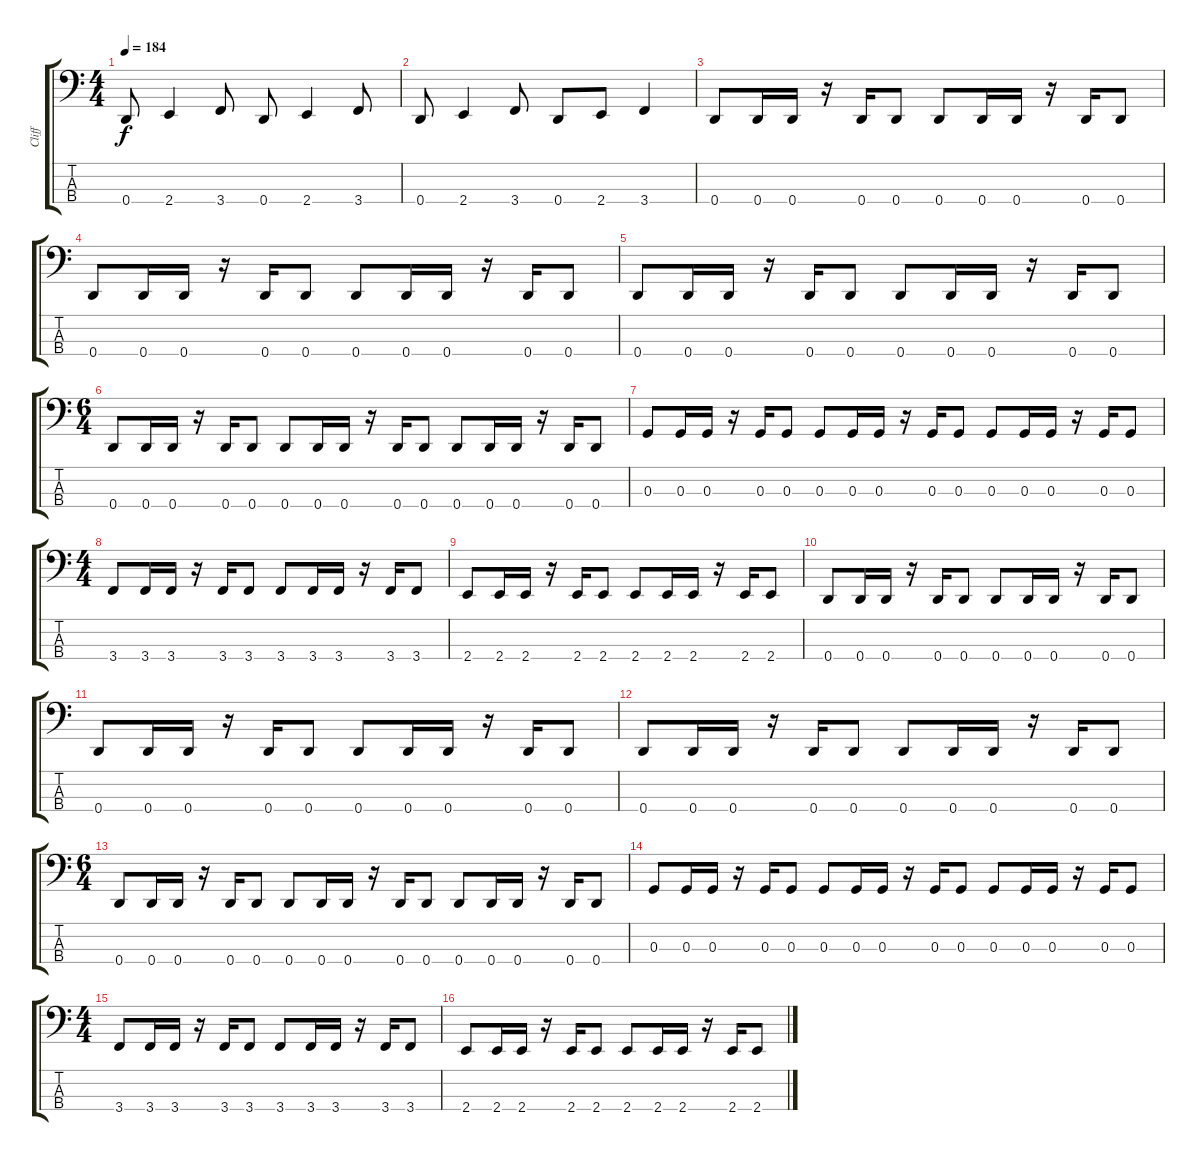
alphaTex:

\track ("Cliff" "Cliff") {instrument electricbassfinger}
\staff {score tabs}
\tuning (F2 C2 G1 D1) {hide}
\ts (4 4)
\tempo 184
\clef f4
\ks c
0.4.8{dy f} 2.4.4 3.4.8 0.4.8 2.4.4 3.4.8 |
0.4.8 2.4.4 3.4.8 0.4.8 2.4.8 3.4.4 |
0.4.8 0.4.16 0.4.16 r.16 0.4.16 0.4.8 0.4.8 0.4.16 0.4.16 r.16 0.4.16 0.4.8 |
0.4.8 0.4.16 0.4.16 r.16 0.4.16 0.4.8 0.4.8 0.4.16 0.4.16 r.16 0.4.16 0.4.8 |
0.4.8 0.4.16 0.4.16 r.16 0.4.16 0.4.8 0.4.8 0.4.16 0.4.16 r.16 0.4.16 0.4.8 |
\ts (6 4)
0.4.8 0.4.16 0.4.16 r.16 0.4.16 0.4.8 0.4.8 0.4.16 0.4.16 r.16 0.4.16 0.4.8 0.4.8 0.4.16 0.4.16 r.16 0.4.16 0.4.8 |
0.3.8 0.3.16 0.3.16 r.16 0.3.16 0.3.8 0.3.8 0.3.16 0.3.16 r.16 0.3.16 0.3.8 0.3.8 0.3.16 0.3.16 r.16 0.3.16 0.3.8 |
\ts (4 4)
3.4.8 3.4.16 3.4.16 r.16 3.4.16 3.4.8 3.4.8 3.4.16 3.4.16 r.16 3.4.16 3.4.8 |
2.4.8 2.4.16 2.4.16 r.16 2.4.16 2.4.8 2.4.8 2.4.16 2.4.16 r.16 2.4.16 2.4.8 |
0.4.8 0.4.16 0.4.16 r.16 0.4.16 0.4.8 0.4.8 0.4.16 0.4.16 r.16 0.4.16 0.4.8 |
0.4.8 0.4.16 0.4.16 r.16 0.4.16 0.4.8 0.4.8 0.4.16 0.4.16 r.16 0.4.16 0.4.8 |
0.4.8 0.4.16 0.4.16 r.16 0.4.16 0.4.8 0.4.8 0.4.16 0.4.16 r.16 0.4.16 0.4.8 |
\ts (6 4)
0.4.8 0.4.16 0.4.16 r.16 0.4.16 0.4.8 0.4.8 0.4.16 0.4.16 r.16 0.4.16 0.4.8 0.4.8 0.4.16 0.4.16 r.16 0.4.16 0.4.8 |
0.3.8 0.3.16 0.3.16 r.16 0.3.16 0.3.8 0.3.8 0.3.16 0.3.16 r.16 0.3.16 0.3.8 0.3.8 0.3.16 0.3.16 r.16 0.3.16 0.3.8 |
\ts (4 4)
3.4.8 3.4.16 3.4.16 r.16 3.4.16 3.4.8 3.4.8 3.4.16 3.4.16 r.16 3.4.16 3.4.8 |
2.4.8 2.4.16 2.4.16 r.16 2.4.16 2.4.8 2.4.8 2.4.16 2.4.16 r.16 2.4.16 2.4.8
